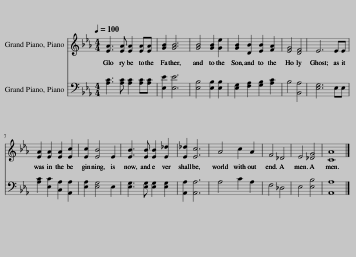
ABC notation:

X:1
%%score 1 2
L:1/8
Q:1/4=100
M:4/4
I:linebreak $
K:Eb
V:1 treble
V:2 bass
V:1
 [EA]3 [EA] [EA]2 [EA][EA] | [GB]2 [GB]6 | [GB]4 [GB]2 [Ge]2 | [GB]2 [DB]2 [EB]2 [FA]2 | [EG]4 [DF]4 | %5
 E6 EE |$ [EA]2 [EA]2 [EA]2 [Ec]2 | [Ec]2 [EB]4 E2 | [EB]3 [EB] [EB]2 [E_d]2 | [E_d]2 [Ec]6 | %10
 A4 c2 A2 | F4 _D4 | E4 [_DG]4 | [CA]8 |] %14
V:2
 [A,C]3 [A,C] [A,C]2 [A,C][A,C] | [E,E]2 [E,E]6 | [E,B,]4 [E,B,]2 [E,B,]2 | [E,G,]2 [F,A,]2 [G,B,]2 [A,C]2 | B,4 [B,,A,]4 | %5
 [E,G,]6 E,E, |$ [A,C]2 [E,C]2 [C,A,]2 [A,,A,]2 | [E,A,]2 [E,G,]4 E,2 | [E,G,]3 [E,G,] [E,G,]2 [E,G,]2 | [A,,A,]2 [A,,A,]6 | %10
 A,4 C2 A,2 | F,4 _D,4 | E,4 [E,B,]4 | [A,,A,]8 |] %14
